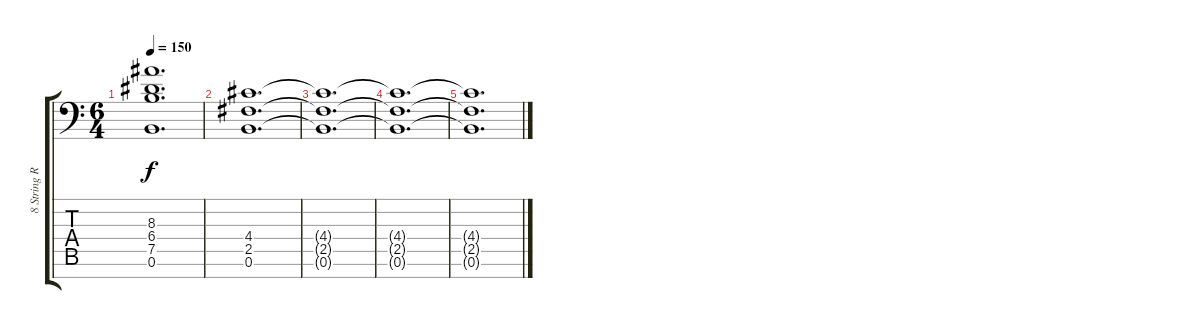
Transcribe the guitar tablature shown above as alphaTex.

\track ("8 String Rhythm R" "8 String R") {instrument overdrivenguitar}
\staff {score tabs}
\tuning (B3 G3 D3 A2 E2 B1 Gb1) {hide}
\ts (6 4)
\tempo 150
\clef f4
\ks c
(8.3{t} 6.4{t} 7.5{t} 0.6{t}).1{d dy f} |
(4.4 2.5 0.6).1{d} |
(4.4{t} 2.5{t} 0.6{t}).1{d} |
(4.4{t} 2.5{t} 0.6{t}).1{d} |
(4.4{t} 2.5{t} 0.6{t}).1{d}
